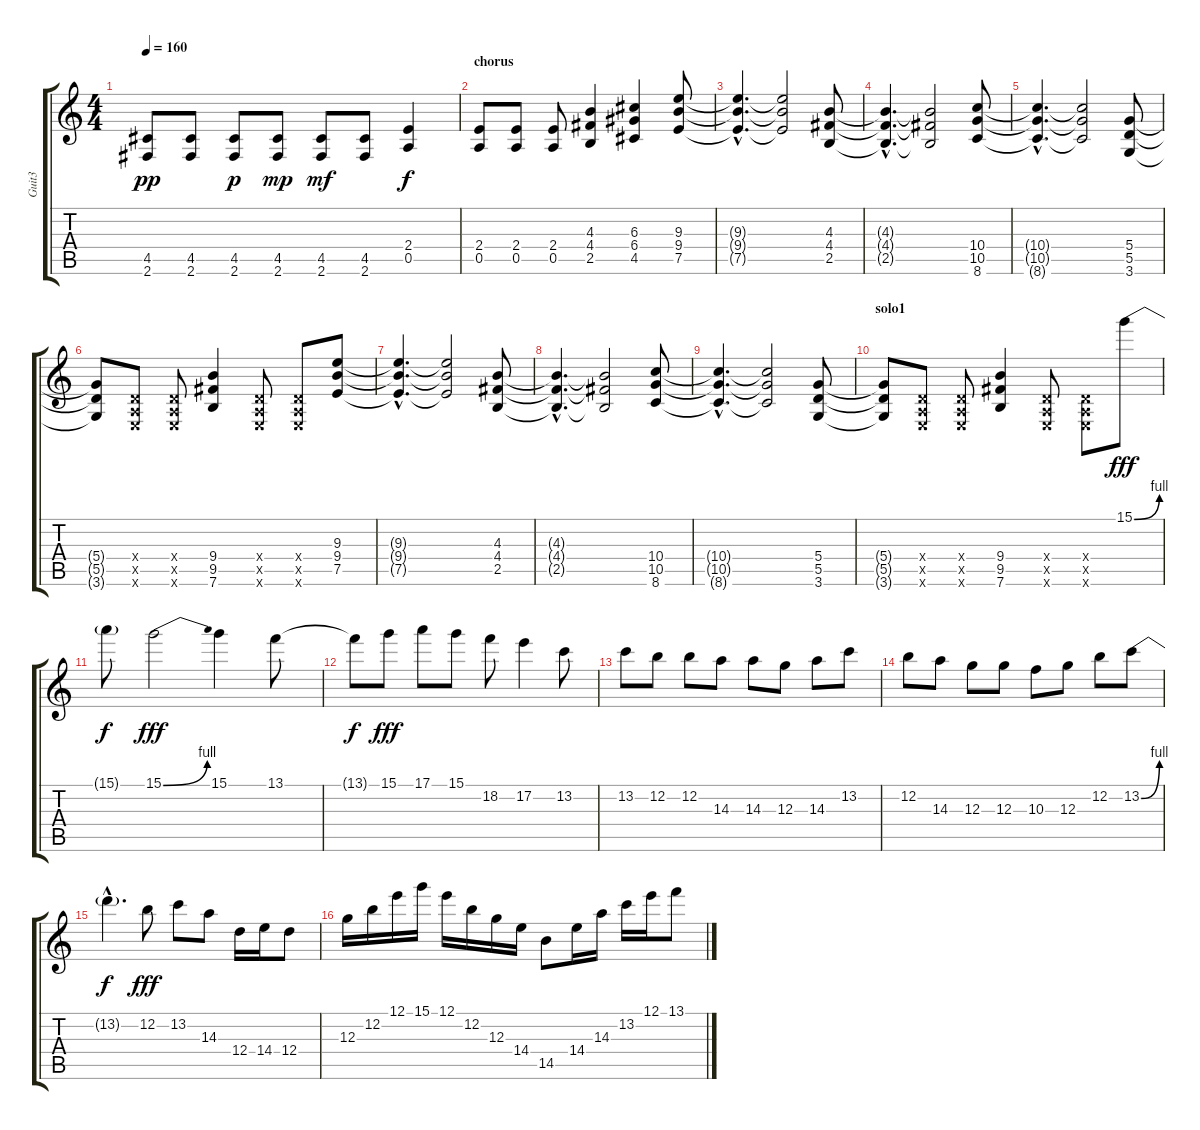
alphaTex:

\track ("Guit3" "Guit3") {instrument acousticguitarnylon}
\staff {score tabs}
\tuning (E4 B3 G3 D3 A2 E2) {hide}
\ts (4 4)
\tempo 160
\clef g2
\ks c
(4.5 2.6).8{dy pp} (4.5 2.6).8 (4.5 2.6).8{dy p} (4.5 2.6).8{dy mp} (4.5 2.6).8{dy mf} (4.5 2.6).8 (2.4 0.5).4{dy f} |
\section ("" "chorus")
(2.4 0.5).8 (2.4 0.5).8 (2.4 0.5).8 (4.3 4.4 2.5).4 (6.3 6.4 4.5).4 (9.3 9.4 7.5).8 |
(9.3{hac t} 9.4{hac t} 7.5{hac t}).4{d} (9.3{t} 9.4{t} 7.5{t}).2 (4.3 4.4 2.5).8 |
(4.3{hac t} 4.4{hac t} 2.5{hac t}).4{d} (4.3{t} 4.4{t} 2.5{t}).2 (10.4 10.5 8.6).8 |
(10.4{hac t} 10.5{hac t} 8.6{hac t}).4{d} (10.4{t} 10.5{t} 8.6{t}).2 (5.4 5.5 3.6).8 |
(5.4{t} 5.5{t} 3.6{t}).8 (0.4{x} 0.5{x} 0.6{x}).8 (0.4{x} 0.5{x} 0.6{x}).8 (9.4 9.5 7.6).4 (0.4{x} 0.5{x} 0.6{x}).8 (0.4{x} 0.5{x} 0.6{x}).8 (9.3 9.4 7.5).8 |
(9.3{hac t} 9.4{hac t} 7.5{hac t}).4{d} (9.3{t} 9.4{t} 7.5{t}).2 (4.3 4.4 2.5).8 |
(4.3{hac t} 4.4{hac t} 2.5{hac t}).4{d} (4.3{t} 4.4{t} 2.5{t}).2 (10.4 10.5 8.6).8 |
(10.4{hac t} 10.5{hac t} 8.6{hac t}).4{d} (10.4{t} 10.5{t} 8.6{t}).2 (5.4 5.5 3.6).8 |
\section ("" "solo1")
(5.4{t} 5.5{t} 3.6{t}).8 (0.4{x} 0.5{x} 0.6{x}).8 (0.4{x} 0.5{x} 0.6{x}).8 (9.4 9.5 7.6).4 (0.4{x} 0.5{x} 0.6{x}).8 (0.4{x} 0.5{x} 0.6{x}).8 15.1{be (bend 0 0 60 4)}.8{dy fff volume 13 instrument overdrivenguitar} |
15.1{t}.8{dy f} 15.1{be (bend 0 0 60 4)}.2{dy fff} 15.1.4 13.1.8 |
13.1{t}.8{dy f} 15.1.8{dy fff} 17.1.8 15.1.8 18.2.8 17.2.4 13.2.8 |
13.2.8 12.2.8 12.2.8 14.3.8 14.3.8 12.3.8 14.3.8 13.2.8 |
12.2.8 14.3.8 12.3.8 12.3.8 10.3.8 12.3.8 12.2.8 13.2{be (bend 0 0 60 4)}.8 |
13.2{hac t}.4{d dy f} 12.2.8{dy fff} 13.2.8 14.3.8 12.4.16 14.4.16 12.4.8 |
12.3.16 12.2.16 12.1.16 15.1.16 12.1.16 12.2.16 12.3.16 14.4.16 14.5.8 14.4.16 14.3.16 13.2.16 12.1.16 13.1.8
